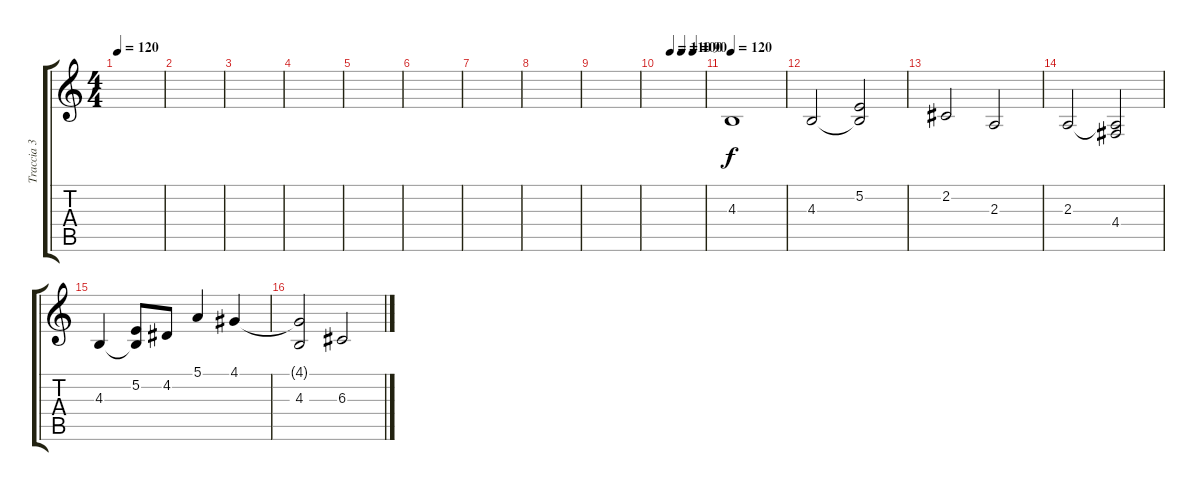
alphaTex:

\track ("Traccia 3" "Traccia 3") {instrument cello}
\staff {score tabs}
\tuning (E4 B3 G3 D3 A2 E2) {hide}
\ts (4 4)
\tempo 120
\clef g2
\ks c
|
|
|
|
|
|
|
|
|
\tempo (110 0.25)
\tempo (100 0.5)
\tempo (90 0.75)
|
\tempo 120
4.3.1 |
4.3.2 (5.2 4.3{t}).2 |
2.2.2 2.3.2 |
2.3.2 (2.3{t} 4.4).2 |
4.3.4 (5.2 4.3{t}).8 4.2.8 5.1.4 4.1.4 |
(4.1{t} 4.3).2 6.3.2
